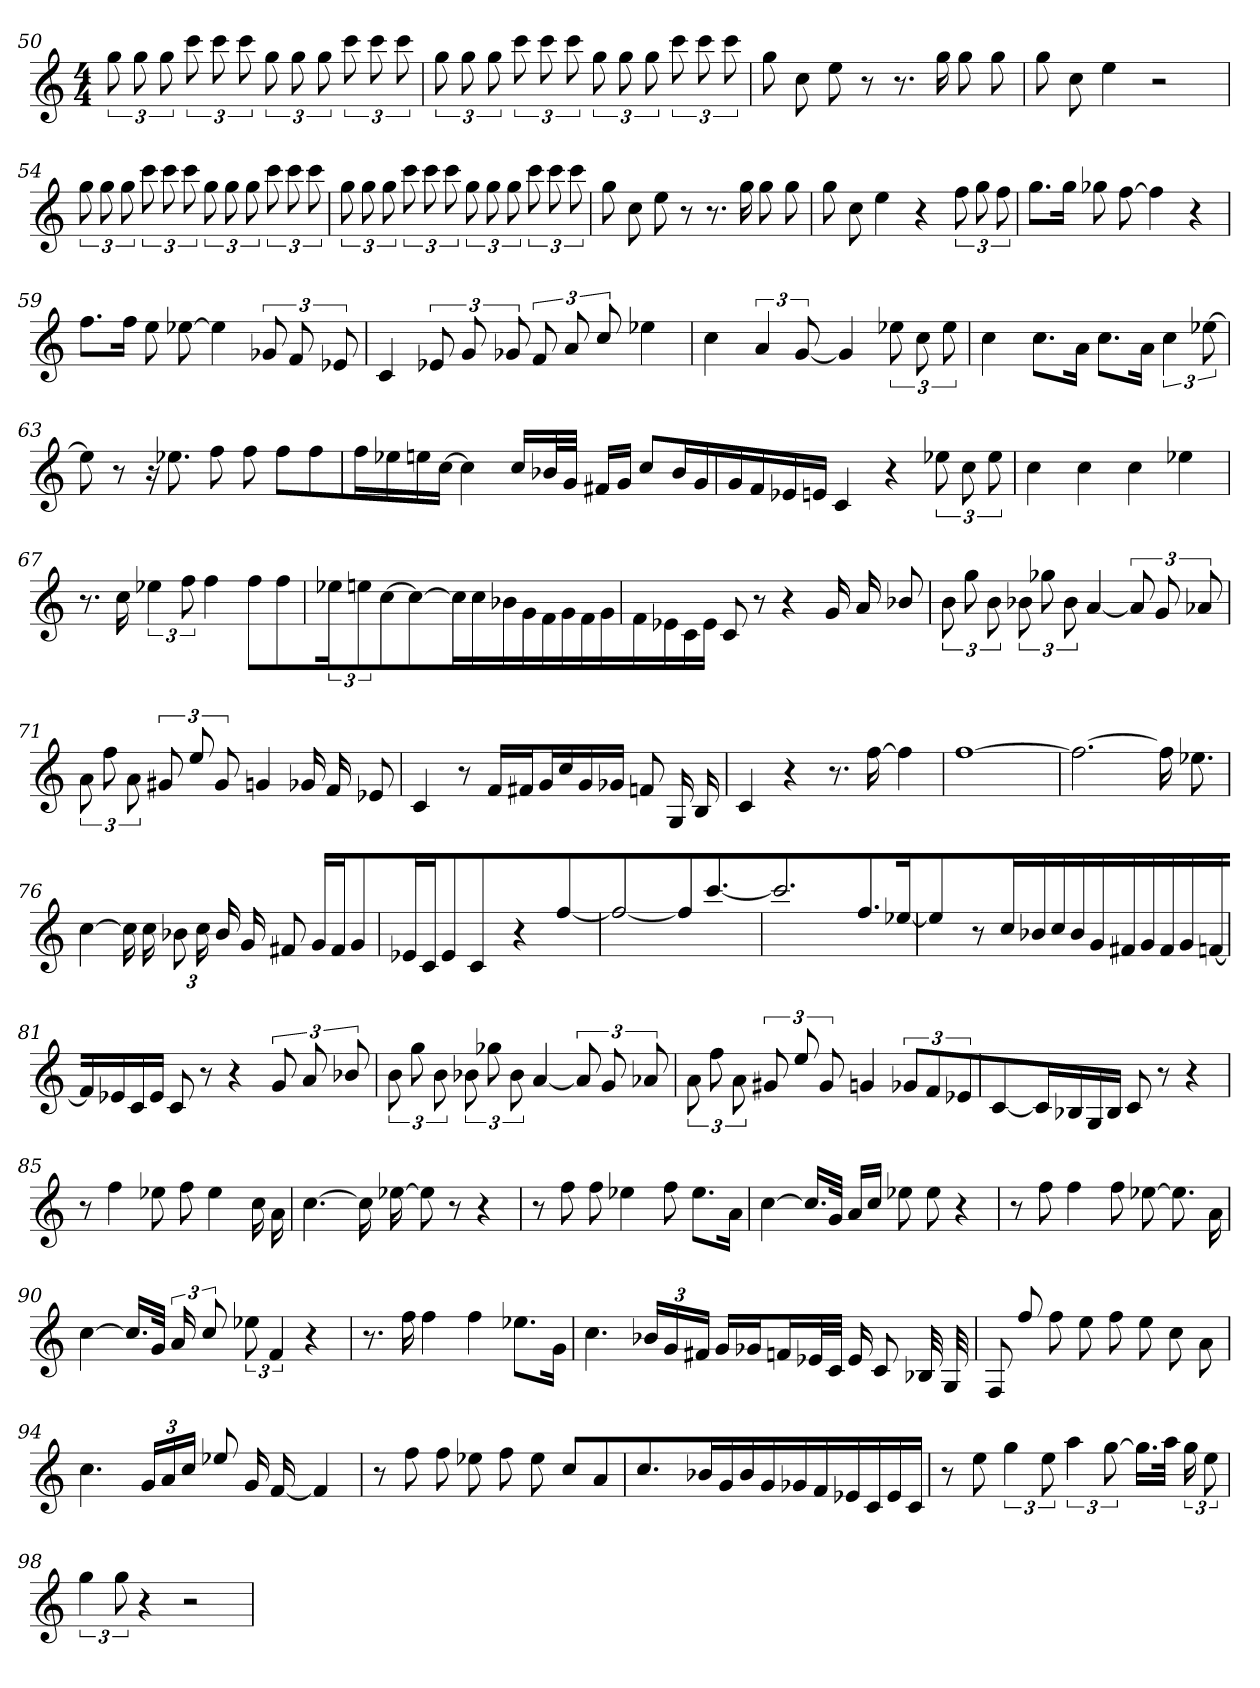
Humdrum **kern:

**kern
*part1
*staff1
*clefG2
*k[]
*M4/4
=50
12gg\L
12gg\
12gg\
12ccc\L
12ccc\
12ccc\
12gg\L
12gg\
12gg\
12ccc\L
12ccc\
12ccc\
!!LO:LB:g=z
=51
12gg\L
12gg\
12gg\
12ccc\L
12ccc\
12ccc\
12gg\L
12gg\
12gg\
12ccc\L
12ccc\
12ccc\
=52
8gg\L
8cc\
8ee\
8r
8.r
16gg\
8gg\L
8gg\
=53
8gg\L
8cc\
4ee\
2r
=54
12gg\L
12gg\
12gg\
12ccc\L
12ccc\
12ccc\
12gg\L
12gg\
12gg\
12ccc\L
12ccc\
12ccc\
!!LO:LB:g=z
=55
12gg\L
12gg\
12gg\
12ccc\L
12ccc\
12ccc\
12gg\L
12gg\
12gg\
12ccc\L
12ccc\
12ccc\
=56
8gg\L
8cc\
8ee\
8r
8.r
16gg\
8gg\L
8gg\
=57
8gg\L
8cc\
4ee\
4r
12ff\L
12gg\
12ff\
=58
8.gg\L
16gg\J
8gg-X\L
[>8ff\
4ff\]
4r
!!LO:LB:g=z
=59
8.ff\L
16ff\J
8ee\L
[>8ee-X\
4ee-\]
12g-X/L
12f/
12e-X/
=60
4c/
12e-X/L
12g/
12g-X/
12f/L
12a/
12cc/
4ee-X\
=61
4cc\
6a/
[<12g/
4g/]
12ee-X\L
12cc\
12ee-\
=62
4cc\
8.cc\L
16a\J
8.cc\L
16a\J
6cc\
[>12ee-X\
!!LO:LB:g=z
=63
8ee-\]
8r
16r
8.ee-X\
8ff\L
8ff\
8ff\L
8ff\
=64
16ff\LL
16ee-X\J
16een\J
[>16cc\J
4cc\]
16cc/LL
32b-X/JL
32g/JJ
16f#X/L
16g/J
8cc/L
16b-/L
16g/J
=65
16g/LL
16f/J
16e-X/J
16en/J
4c/
4r
12ee-X\L
12cc\
12ee-\
=66
4cc\
4cc\
4cc\
4ee-X\
!!LO:LB:g=z
=67
8.r
16cc\
6ee-X\
12ff\
4ff\
8ff\L
8ff\
=68
24ee-X\LL
12een\
[>8cc\
4cc\_
16cc\LL]
16cc\J
16b-X\J
16g\J
16f/LL
16g/J
16f/J
16g/J
=69
16f/LL
16e-X/J
16c/J
16e-/J
8c/
8r
4r
16g/LL
16a/J
8b-X/
!!LO:LB:g=z
=70
12b\L
12gg\
12b\
12b-X\L
12gg-X\
12b-\
[<4a/
12a/L]
12g/
12a-X/
=71
12a\L
12ff\
12a\
12g#X/L
12ee/
12g#/
4gn/
16g-X/LL
16f/J
8e-X/
=72
4c/
8r
16f/LL
16f#X/J
16g/LL
16cc/J
16g/J
16g-X/J
8fn/L
16G/L
16B/J
!!LO:LB:g=z
=73
4c/
4r
8.r
[>16ff\
4ff\]
=74
[>1ff
=75
2.ff\_
16ff\LL]
8.ee-X\
=76
[>4cc\
16cc\LL]
16cc\J
12b-X\L
24cc\J
16b-/LL
16g/J
8f#X/
16g/LL
16f#/J
8g/
=77
16e-X/LL
16c/J
8e-/
4c/
4r
[>4ff\
!!LO:PB:g=z
=78
2ff\_
8ff\]
[>4.ccc\
=79
2.ccc\]
8.ff\L
[>16ee-X\J
=80
4ee-\]
8r
16cc\LL
16b-X\J
16cc/LL
16b-/J
16g/J
16f#X/J
16g/LL
16f#/J
16g/J
[<16fn/J
=81
16f/LL]
16e-X/J
16c/J
16e-/J
8c/
8r
4r
12g/L
12a/
12b-X/
!!LO:LB:g=z
=82
12b\L
12gg\
12b\
12b-X\L
12gg-X\
12b-\
[<4a/
12a/L]
12g/
12a-X/
=83
12a\L
12ff\
12a\
12g#X/L
12ee/
12g#/
4gn/
12g-X/L
12f/
12e-X/
=84
[<4c/
16c/LL]
16B-X/J
16G/J
16B-/J
8c/
8r
4r
=85
8r
4ff\
8ee-X\
8ff\
4ee-\
16cc\LL
16a\J
!!LO:LB:g=z
=86
[>4.cc\
16cc\LL]
[>16ee-X\J
8ee-\]
8r
4r
=87
8r
8ff\
8ff\
4ee-X\
8ff\
8.ee-\L
16a\J
=88
[>4cc\
16.cc/LL]
32g/JJ
16a/L
16cc/J
8ee-X\L
8ee-\
4r
=89
8r
8ff\
4ff\
8ff\L
[>8ee-X\
8.ee-\L]
16a\J
!!LO:LB:g=z
=90
[>4cc\
16.cc/LL]
32g/JJ
24a/L
12cc/
12ee-X\
6f/
4r
=91
8.r
16ff\
4ff\
4ff\
8.ee-X\L
16g\J
=92
4.cc\
24b-X/LL
24g/J
24f#X/J
16g/LL
16g-X/J
16fn/L
32e-X/JL
32c/JJ
16e-/LL
8c/
32B-X/LL
32G/JJ
=93
8F/L
8ff/
8ff\L
8ee\
8ff\L
8ee\
8cc\L
8a\
!!LO:LB:g=z
=94
4.cc\
24g/LL
24a/J
24cc/J
8ee-X/L
16g/L
[<16f/J
4f/]
=95
8r
8ff\
8ff\L
8ee-X\
8ff\L
8ee-\
8cc\L
8a\
=96
4.cc\
16b-X/LL
16g/J
16b-/LL
16g/J
16g-X/J
16f/J
16e-X/LL
16c/J
16e-/J
16c/J
!!LO:LB:g=z
=97
8r
8ee\
6gg\
12ee\
6aa\
[>12gg\
16.gg\LL]
32aa\JJ
24gg\L
12ee\
=98
6gg\
12gg\
4r
2r
=
*-
